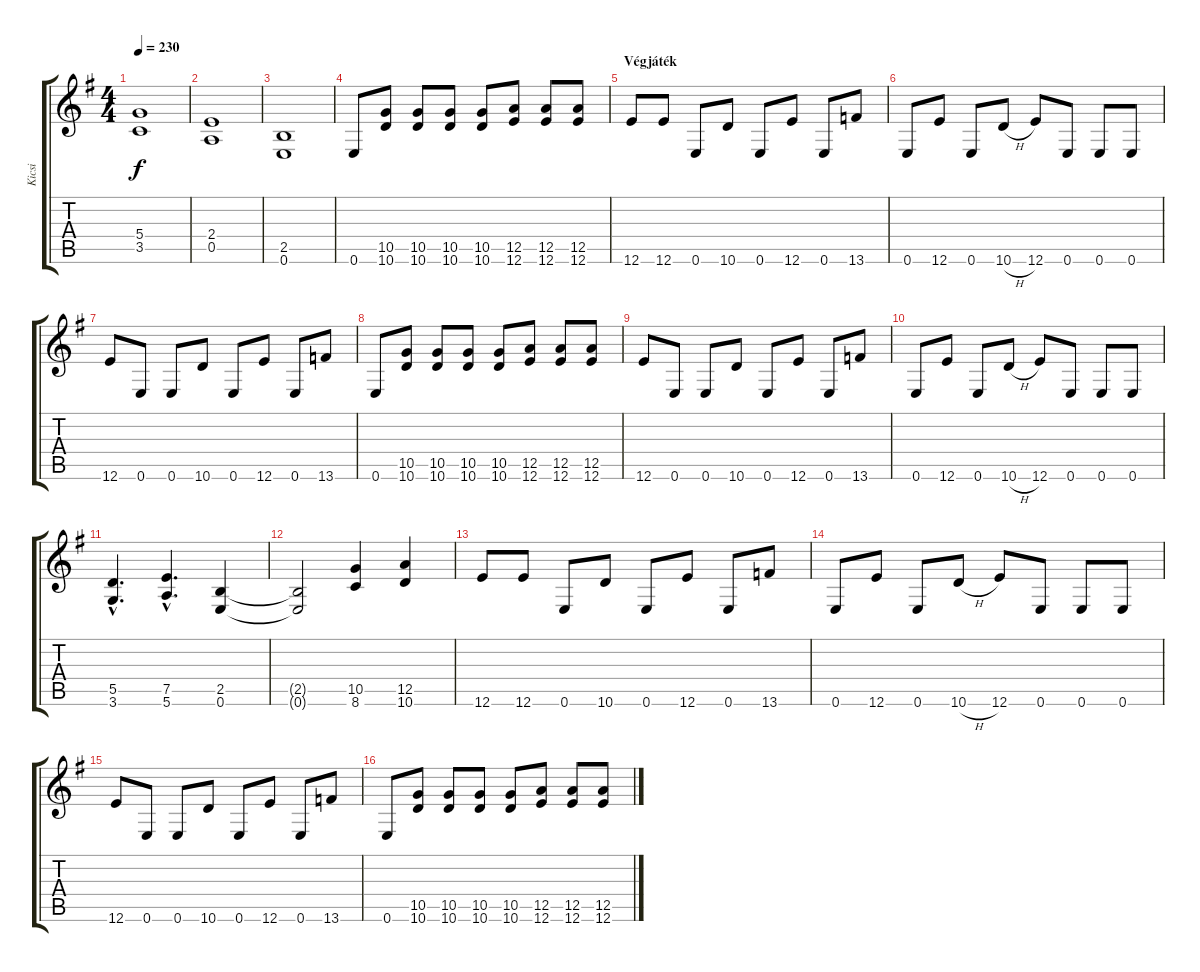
\track ("Kicsi" "Kicsi") {instrument distortionguitar}
\staff {score tabs}
\tuning (E4 B3 G3 D3 A2 E2) {hide}
\ts (4 4)
\tempo 230
\clef g2
\ks eminor
(5.4 3.5).1{dy f} |
(2.4 0.5).1 |
(2.5 0.6).1 |
0.6.8 (10.5 10.6).8 (10.5 10.6).8 (10.5 10.6).8 (10.5 10.6).8 (12.5 12.6).8 (12.5 12.6).8 (12.5 12.6).8 |
\section ("" "Végjáték")
12.6.8 12.6.8 0.6.8 10.6.8 0.6.8 12.6.8 0.6.8 13.6.8 |
0.6.8 12.6.8 0.6.8 10.6{h}.8 12.6.8 0.6.8 0.6.8 0.6.8 |
12.6.8 0.6.8 0.6.8 10.6.8 0.6.8 12.6.8 0.6.8 13.6.8 |
0.6.8 (10.5 10.6).8 (10.5 10.6).8 (10.5 10.6).8 (10.5 10.6).8 (12.5 12.6).8 (12.5 12.6).8 (12.5 12.6).8 |
12.6.8 0.6.8 0.6.8 10.6.8 0.6.8 12.6.8 0.6.8 13.6.8 |
0.6.8 12.6.8 0.6.8 10.6{h}.8 12.6.8 0.6.8 0.6.8 0.6.8 |
(5.5{hac} 3.6{hac}).4{d} (7.5{hac} 5.6{hac}).4{d} (2.5 0.6).4 |
(2.5{t} 0.6{t}).2 (10.5 8.6).4 (12.5 10.6).4 |
12.6.8 12.6.8 0.6.8 10.6.8 0.6.8 12.6.8 0.6.8 13.6.8 |
0.6.8 12.6.8 0.6.8 10.6{h}.8 12.6.8 0.6.8 0.6.8 0.6.8 |
12.6.8 0.6.8 0.6.8 10.6.8 0.6.8 12.6.8 0.6.8 13.6.8 |
0.6.8 (10.5 10.6).8 (10.5 10.6).8 (10.5 10.6).8 (10.5 10.6).8 (12.5 12.6).8 (12.5 12.6).8 (12.5 12.6).8
